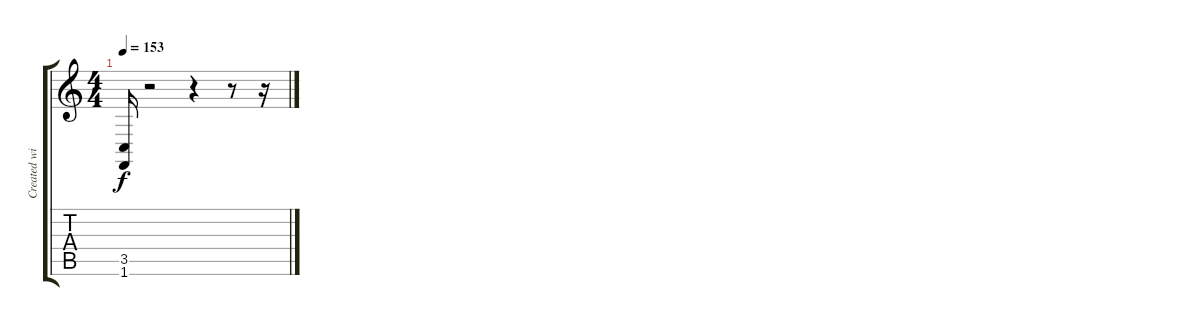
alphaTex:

\track ("Created with" "Created wi") {instrument gunshot}
\staff {score tabs}
\tuning (E4 B3 G3 D3 A2 E2) {hide}
\ts (4 4)
\tempo 153
\clef g2
\ks c
(3.5{t} 1.6{t}).16{dy f} r.2 r.4 r.8 r.16
